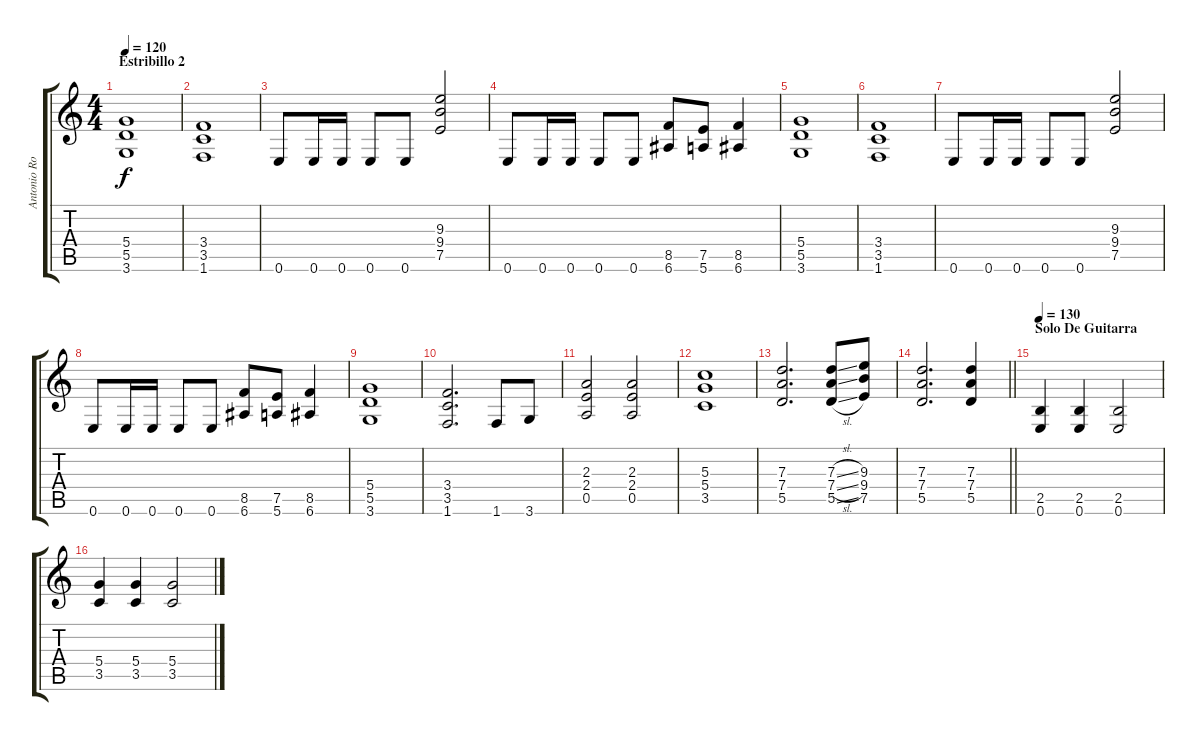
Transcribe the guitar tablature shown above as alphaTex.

\track ("Antonio Romano Ritmic" "Antonio Ro") {instrument distortionguitar}
\staff {score tabs}
\tuning (E4 B3 G3 D3 A2 E2) {hide}
\ts (4 4)
\section ("" "Estribillo 2")
\tempo 120
\clef g2
\ks c
(5.4 5.5 3.6).1{dy f} |
(3.4 3.5 1.6).1 |
0.6.8 0.6.16 0.6.16 0.6.8 0.6.8 (9.3 9.4 7.5).2 |
0.6.8 0.6.16 0.6.16 0.6.8 0.6.8 (8.5 6.6).8 (7.5 5.6).8 (8.5 6.6).4 |
(5.4 5.5 3.6).1 |
(3.4 3.5 1.6).1 |
0.6.8 0.6.16 0.6.16 0.6.8 0.6.8 (9.3 9.4 7.5).2 |
0.6.8 0.6.16 0.6.16 0.6.8 0.6.8 (8.5 6.6).8 (7.5 5.6).8 (8.5 6.6).4 |
(5.4 5.5 3.6).1 |
(3.4 3.5 1.6).2{d} 1.6.8 3.6.8 |
(2.3 2.4 0.5).2 (2.3 2.4 0.5).2 |
(5.3 5.4 3.5).1 |
(7.3 7.4 5.5).2{d} (7.3{sl} 7.4{sl} 5.5{sl}).8 (9.3 9.4 7.5).8 |
\barLineRight lightlight
(7.3 7.4 5.5).2{d} (7.3 7.4 5.5).4 |
\section ("" "Solo De Guitarra")
\tempo 130
(2.5 0.6).4 (2.5 0.6).4 (2.5 0.6).2 |
(5.4 3.5).4 (5.4 3.5).4 (5.4 3.5).2
